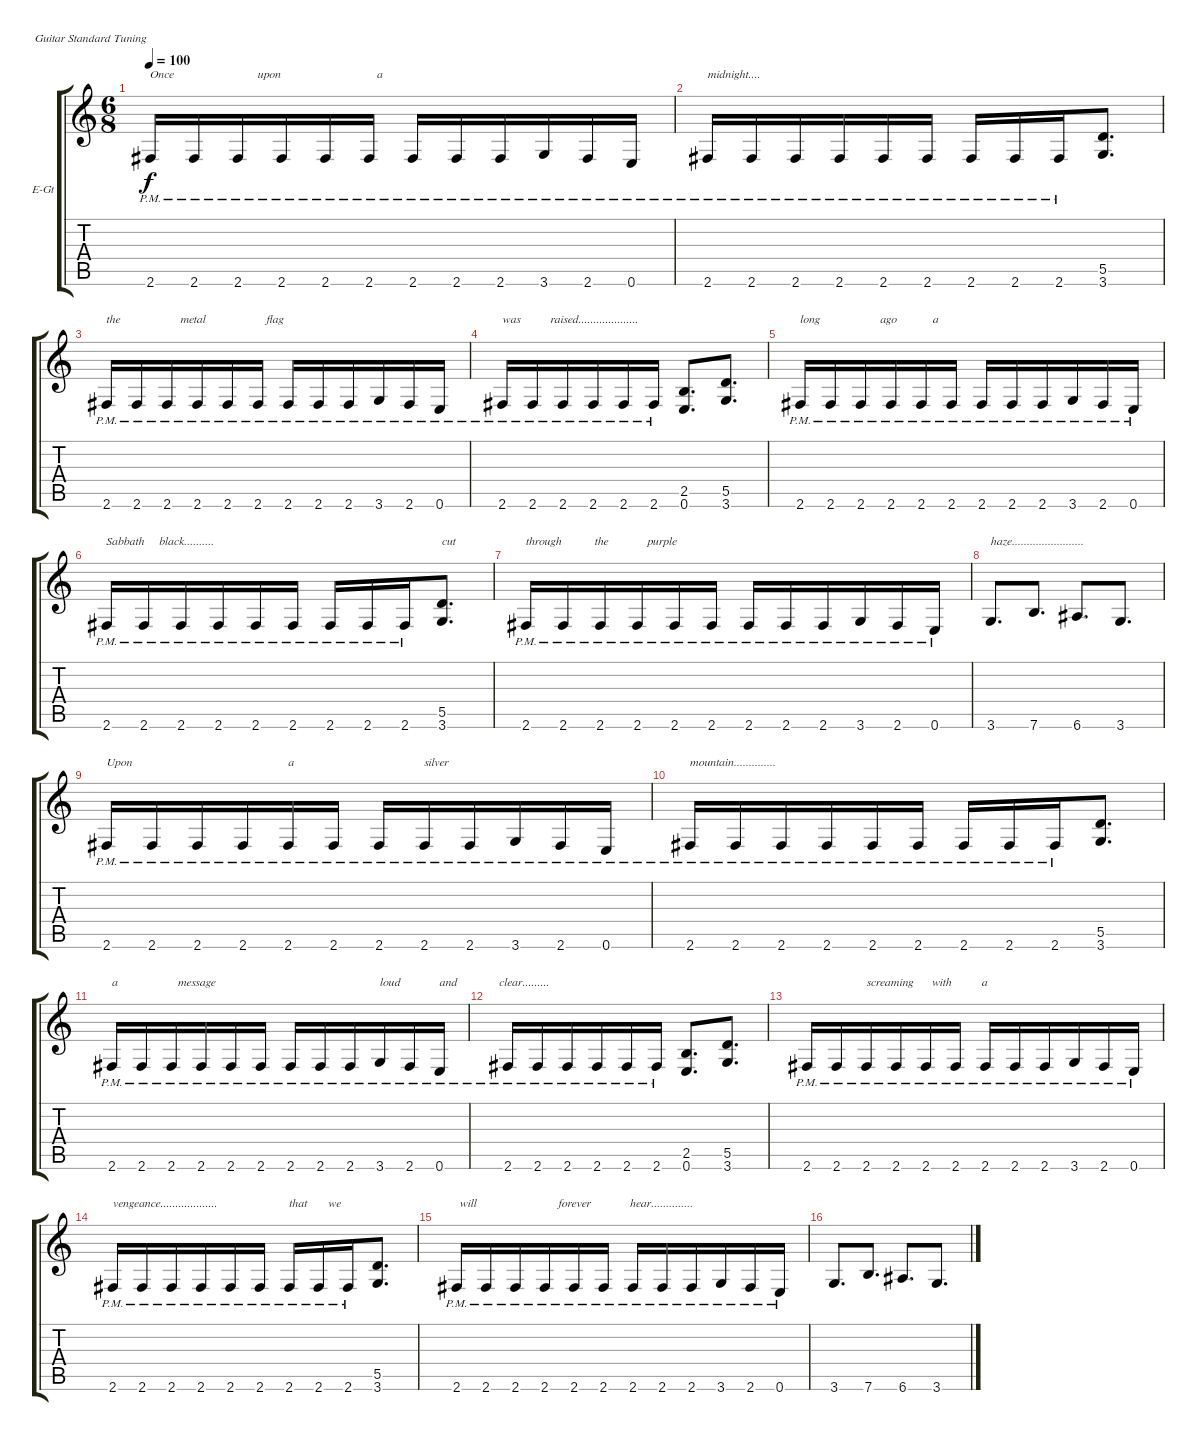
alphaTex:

\defaultSystemsLayout 4
\bracketExtendMode groupsimilarinstruments
\firstSystemTrackNameOrientation horizontal
\otherSystemsTrackNameOrientation horizontal
\track ("Wolf Hoffmann" "E-Gt") {instrument distortionguitar}
\staff {score tabs}
\tuning (E4 B3 G3 D3 A2 E2)
\ts (6 8)
\tempo 100
\clef g2
\ks c
2.6{pm}.16{txt "Once                            upon                                a         " dy f} 2.6{pm}.16 2.6{pm}.16 2.6{pm}.16 2.6{pm}.16 2.6{pm}.16 2.6{pm}.16 2.6{pm}.16 2.6{pm}.16 3.6{pm}.16 2.6{pm}.16 0.6{pm}.16 |
2.6{pm}.16{txt "midnight...."} 2.6{pm}.16 2.6{pm}.16 2.6{pm}.16 2.6{pm}.16 2.6{pm}.16 2.6{pm}.16 2.6{pm}.16 2.6{pm}.16 (3.6 5.5).8{d} |
2.6{pm}.16{txt "the                    metal                    flag  "} 2.6{pm}.16 2.6{pm}.16 2.6{pm}.16 2.6{pm}.16 2.6{pm}.16 2.6{pm}.16 2.6{pm}.16 2.6{pm}.16 3.6{pm}.16 2.6{pm}.16 0.6{pm}.16 |
2.6{pm}.16{txt "was          raised...................."} 2.6{pm}.16 2.6{pm}.16 2.6{pm}.16 2.6{pm}.16 2.6{pm}.16 (0.6 2.5).8{d} (3.6 5.5).8{d} |
2.6{pm}.16{txt "long                    ago            a   "} 2.6{pm}.16 2.6{pm}.16 2.6{pm}.16 2.6{pm}.16 2.6{pm}.16 2.6{pm}.16 2.6{pm}.16 2.6{pm}.16 3.6{pm}.16 2.6{pm}.16 0.6{pm}.16 |
2.6{pm}.16{txt "Sabbath     black.........."} 2.6{pm}.16 2.6{pm}.16 2.6{pm}.16 2.6{pm}.16 2.6{pm}.16 2.6{pm}.16 2.6{pm}.16 2.6{pm}.16 (3.6 5.5).8{d txt "cut"} |
2.6{pm}.16{txt "through           the             purple"} 2.6{pm}.16 2.6{pm}.16 2.6{pm}.16 2.6{pm}.16 2.6{pm}.16 2.6{pm}.16 2.6{pm}.16 2.6{pm}.16 3.6{pm}.16 2.6{pm}.16 0.6{pm}.16 |
3.6.8{d txt "haze........................"} 7.6.8{d} 6.6.8{d} 3.6.8{d} |
2.6{pm}.16{txt "Upon                                      "} 2.6{pm}.16 2.6{pm}.16 2.6{pm}.16 2.6{pm}.16{txt "a"} 2.6{pm}.16 2.6{pm}.16 2.6{pm}.16{txt "silver"} 2.6{pm}.16 3.6{pm}.16 2.6{pm}.16 0.6{pm}.16 |
2.6{pm}.16{txt "mountain.............."} 2.6{pm}.16 2.6{pm}.16 2.6{pm}.16 2.6{pm}.16 2.6{pm}.16 2.6{pm}.16 2.6{pm}.16 2.6{pm}.16 (3.6 5.5).8{d} |
2.6{pm}.16{txt "a                    message"} 2.6{pm}.16 2.6{pm}.16 2.6{pm}.16 2.6{pm}.16 2.6{pm}.16 2.6{pm}.16 2.6{pm}.16 2.6{pm}.16 3.6{pm}.16{txt "loud             and              clear........."} 2.6{pm}.16 0.6{pm}.16 |
2.6{pm}.16 2.6{pm}.16 2.6{pm}.16 2.6{pm}.16 2.6{pm}.16 2.6{pm}.16 (0.6 2.5).8{d} (3.6 5.5).8{d} |
2.6{pm}.16{txt "                    screaming      with          a    "} 2.6{pm}.16 2.6{pm}.16 2.6{pm}.16 2.6{pm}.16 2.6{pm}.16 2.6{pm}.16 2.6{pm}.16 2.6{pm}.16 3.6{pm}.16 2.6{pm}.16 0.6{pm}.16 |
2.6{pm}.16{txt "vengeance..................."} 2.6{pm}.16 2.6{pm}.16 2.6{pm}.16 2.6{pm}.16 2.6{pm}.16 2.6{pm}.16{txt "that       we"} 2.6{pm}.16 2.6{pm}.16 (3.6 5.5).8{d} |
2.6{pm}.16{txt " will                           forever             hear.............. "} 2.6{pm}.16 2.6{pm}.16 2.6{pm}.16 2.6{pm}.16 2.6{pm}.16 2.6{pm}.16 2.6{pm}.16 2.6{pm}.16 3.6{pm}.16 2.6{pm}.16 0.6{pm}.16 |
3.6.8{d} 7.6.8{d} 6.6.8{d} 3.6.8{d}
